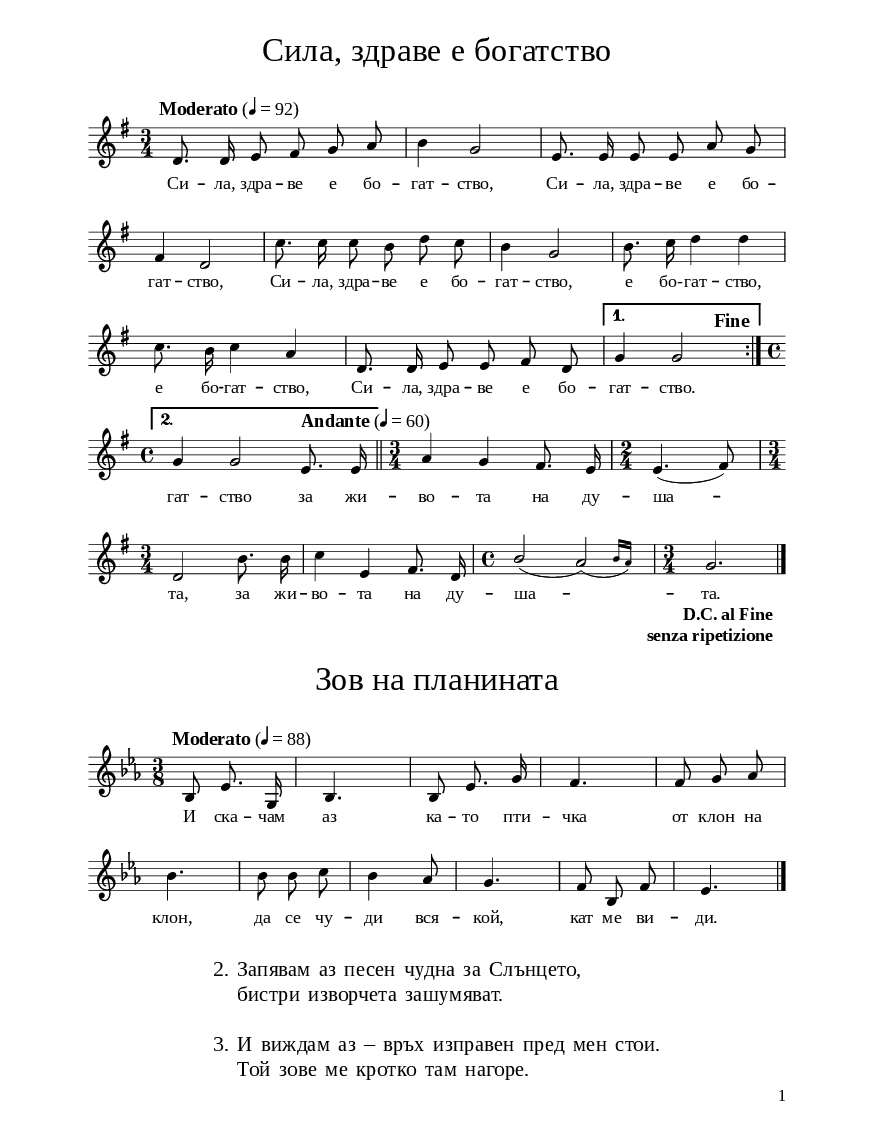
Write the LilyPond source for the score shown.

\version "2.24.2"

% include paper part and global functions
\include "include/globals.ily"

\bookpart {
  \label #'ref112_1
  \tocItem \markup "Сила, здраве е богатство"

  \paper {
    print-all-headers = ##t
    print-page-number = ##t
    print-first-page-number = ##t

    % put page numbers on the bottom
    oddHeaderMarkup = \markup ""
    evenHeaderMarkup = \markup ""
    oddFooterMarkup = \markup
    \fill-line {
      ""
      \if \should-print-page-number \fromproperty #'page:page-number-string
    }
    evenFooterMarkup = \markup
    \fill-line {
      \if \should-print-page-number \fromproperty #'page:page-number-string
      ""
    }

    left-margin = 1.5\cm
    right-margin = 1.5\cm
    top-margin = 1.6\cm
    bottom-margin = 1.2\cm
    ragged-bottom = ##t % do not spread the staves to fill the whole vertical space

    % change distance between staves
    system-system-spacing =
    #'((basic-distance . 11)
       (minimum-distance . 6)
       (padding . 1)
       (stretchability . 12))
  }
  \score {
    \include "include/score-layout.ily"


    \new Voice \relative c' {
      \clef treble
      \key g \major
      \time 3/4
      \tempoFunc "Moderato" 4 "92"
      \autoBeamOff

      \repeat volta 2 {
        d8. d16 e8 fis8 g8 a8 | b4 g2 | e8. e16 e8 e8 a8 g8 | \break



        fis4 d2 |  c'8. c16 c8 b8 d8 c8 | b4 g2 | b8. c16 d4 d4 | \break

        c8. b16 c4 a4 |    d,8. d16 e8 e8 fis8 d8
      } \alternative {
        { | g4 \tempo "         Fine" g2 | \break }
        {
          \time 4/4 g4 g2

          \override Score.MetronomeMark.outside-staff-priority = #99
          %\override Score.MetronomeMark.X-extent=#'(-4.5 . 0)
          \tempoFunc "Andante" 4 "60"

          e8. e16
        }
      }

      \bar "||" \time 3/4  a4 g4 fis8. e16


      \time 2/4  e4. ( fis8 ) \break

      | \time 3/4  d2 b'8. b16 | c4 e,4 fis8. d16 | \time 4/4 \stemUp b'2 ( \afterGrace a2 )({ b16[ a] )} |
      \time 3/4  |
      g2. \bar "|."


    }



    \addlyrics {
      Си -- ла,
      здра -- ве е бо -- гат -- ство, Си -- ла, здра --
      ве е бо -- гат -- ство, Си -- ла, здра -- ве е
      бо -- гат -- ство, е "бо-" -- гат -- ство, е бо --
      гат -- ство, Си -- ла, здра -- ве е бо -- гат --
      ство. гат -- ство за жи -- во -- та на ду -- ша
      -- та, за жи -- во -- та на ду -- ша -- та.
    }

    \header {
      title = \titleFunc "Сила, здраве е богатство" "Sila, zdrave e bogatstvo"
    }

    \midi{}

  } % score

  \markup \dc-two "D.C. al Fine" "senza ripetizione"

  \label #'ref112_2
  \tocItem \markup "Зов на планината"

  \score {
    \include "include/score-layout.ily"


    \new Voice \relative c' {

      \clef treble
      \key es \major
      \time 3/8
      \tempoFunc "Moderato" 4 "88"
      \autoBeamOff
      bes8
      es8.  g,16 |
      bes4. |  bes8  es8. g16 |
      f4.|  f8  g8 as8 \break |
      bes4. | bes8  bes8 c8 | bes4
      as8 |  g4. | f8 bes,8 f'8 | es4. \bar "|."
    }

    \addlyrics {
      И ска -- чам аз ка -- то пти -- чка от клон на клон, да се чу -- ди вся -- кой, кат ме ви -- ди.
    }

    \header {
      title = \titleFunc "Зов на планината" "Zov na planinata"
    }

    \midi{}

  } % score

  \markup \fontsize #bgCoupletFontSize {
    \hspace #12
    \override #`(baseline-skip . ,bgCoupletBaselineSkip)
    \column {
      \line {  2. Запявам аз  песен чудна за Слънцето, }
      \line {   "   "  бистри изворчета зашумяват.}
      \line {   "   " }
      \line {3. И виждам аз – връх изправен пред мен стои.}
      \line {   "   "  Той зове ме кротко там нагоре.}
    }

  } % markup





} % bookpart
